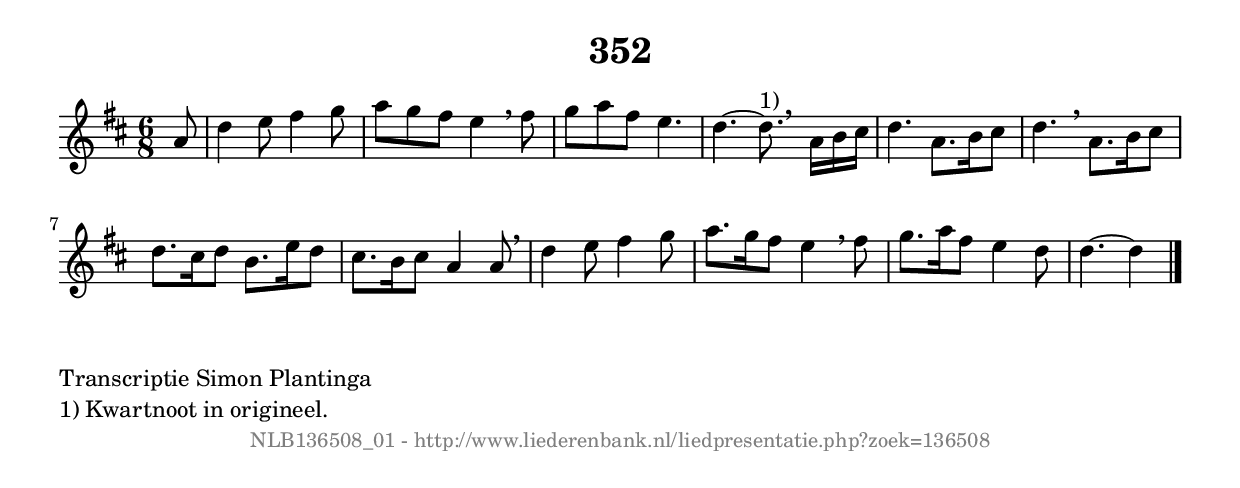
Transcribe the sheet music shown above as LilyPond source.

%
% produced by wce2krn 1.64 (7 June 2014)
%
\version"2.16"
#(append! paper-alist '(("long" . (cons (* 210 mm) (* 2000 mm)))))
#(set-default-paper-size "long")
sb = {\breathe}
mBreak = {\breathe }
bBreak = {\breathe }
x = {\once\override NoteHead #'style = #'cross }
gl=\glissando
itime={\override Staff.TimeSignature #'stencil = ##f }
ficta = {\once\set suggestAccidentals = ##t}
fine = {\once\override Score.RehearsalMark #'self-alignment-X = #1 \mark \markup {\italic{Fine}}}
dc = {\once\override Score.RehearsalMark #'self-alignment-X = #1 \mark \markup {\italic{D.C.}}}
dcf = {\once\override Score.RehearsalMark #'self-alignment-X = #1 \mark \markup {\italic{D.C. al Fine}}}
dcc = {\once\override Score.RehearsalMark #'self-alignment-X = #1 \mark \markup {\italic{D.C. al Coda}}}
ds = {\once\override Score.RehearsalMark #'self-alignment-X = #1 \mark \markup {\italic{D.S.}}}
dsf = {\once\override Score.RehearsalMark #'self-alignment-X = #1 \mark \markup {\italic{D.S. al Fine}}}
dsc = {\once\override Score.RehearsalMark #'self-alignment-X = #1 \mark \markup {\italic{D.S. al Coda}}}
pv = {\set Score.repeatCommands = #'((volta "1"))}
sv = {\set Score.repeatCommands = #'((volta "2"))}
tv = {\set Score.repeatCommands = #'((volta "3"))}
qv = {\set Score.repeatCommands = #'((volta "4"))}
xv = {\set Score.repeatCommands = #'((volta #f))}
\header{ tagline = ""
title = "352"
}
\score {{
\key d \major
\relative g'
{
\set melismaBusyProperties = #'()
\partial 32*4
\time 6/8
\tempo 4=120
\override Score.MetronomeMark #'transparent = ##t
\override Score.RehearsalMark #'break-visibility = #(vector #t #t #f)
a8 | d4 e8 fis4 g8 | a8 g8 fis8 e4 \sb fis8 | g8 a8 fis8 e4. | d4.~ d8.^"1)" \bar ":|:" \bBreak
a16 b16 cis16 | d4. a8. b16 cis8 | d4. \sb a8. b16 cis8 | d8. cis16 d8 b8. e16 d8 | cis8. b16 cis8 a4 a8 | \mBreak \bar "|"
d4 e8 fis4 g8 | a8. g16 fis8 e4 \sb fis8 | g8. a16 fis8 e4 d8 | d4.~ d4 \bar "|."
 }}
 \midi { }
 \layout {
            indent = 0.0\cm
}
}
\markup { \wordwrap-string #" 
Transcriptie Simon Plantinga

1) Kwartnoot in origineel.
"}
\markup { \vspace #0 } \markup { \with-color #grey \fill-line { \center-column { \smaller "NLB136508_01 - http://www.liederenbank.nl/liedpresentatie.php?zoek=136508" } } }
